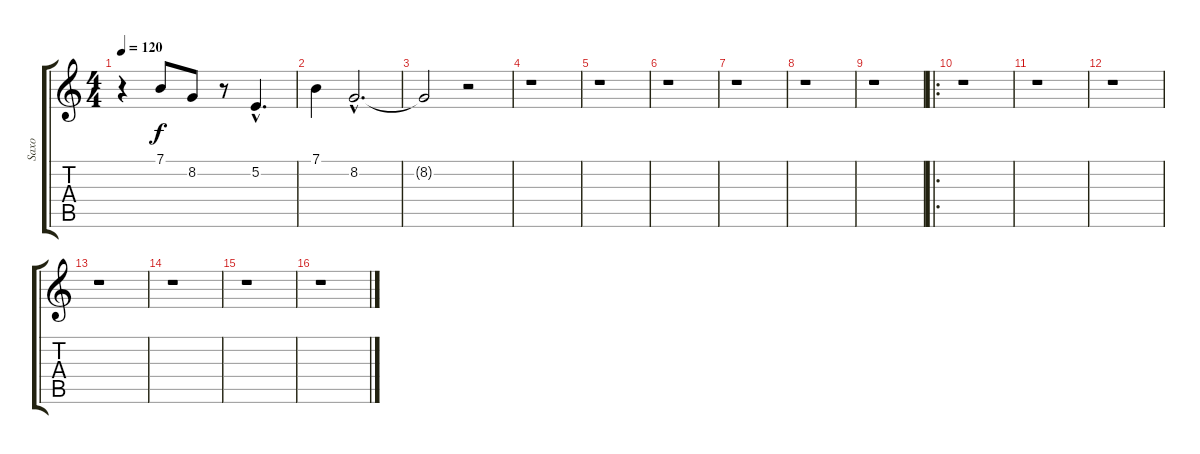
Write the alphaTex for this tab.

\track ("Saxo" "Saxo") {instrument sopranosax}
\staff {score tabs}
\tuning (E4 B3 G3 D3 A2 E2) {hide}
\ts (4 4)
\tempo 120
\clef g2
\ks c
r.4{dy f instrument sopranosax} 7.1.8 8.2.8 r.8 5.2{hac}.4{d} |
7.1.4 8.2{hac}.2{d} |
8.2{t}.2 r.2 |
r.1 |
r.1 |
r.1 |
r.1 |
r.1 |
r.1 |
\ro
r.1 |
r.1 |
r.1 |
r.1 |
r.1 |
r.1 |
r.1
